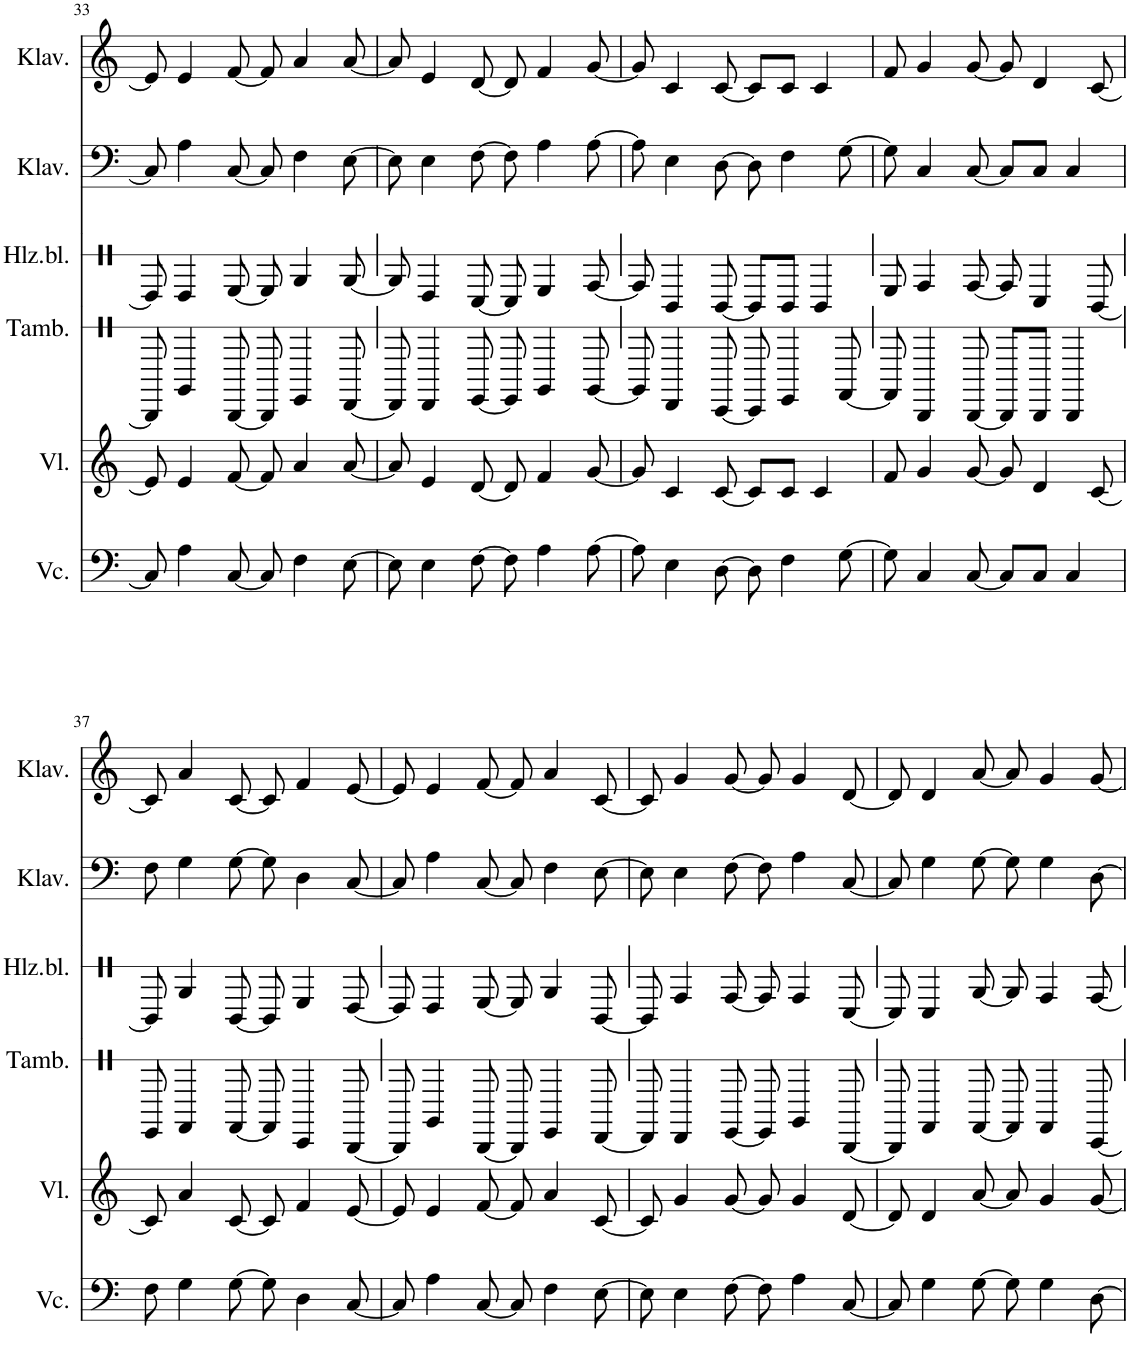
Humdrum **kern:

**kern	**kern	**kern	**kern	**kern	**kern
*part6	*part5	*part4	*part3	*part2	*part1
*staff6	*staff5	*staff4	*staff3	*staff2	*staff1
*I"Violoncello	*I"Violine	*I"Tamburin	*I"Holzblöcke	*I"Klavier	*I"Klavier
*I'Vc.	*I'Vl.	*I'Tamb.	*I'Hlz.bl.	*I'Klav.	*I'Klav.
!!LO:PB:g=z
*clefF4	*clefG2	*clefX	*clefX	*clefF4	*clefG2
*k[]	*k[]	*k[]	*k[]	*k[]	*k[]
*M4/4	*M4/4	*M4/4	*M4/4	*M4/4	*M4/4
=33	=33	=33	=33	=33	=33
8C/]	8e/]	8C/]	8e/]	8C/]	8e/]
4A\	4e/	4A/	4e/	4A\	4e/
[8C/	[8f/	[8C/	[8f/	[8C/	[8f/
8C/]	8f/]	8C/]	8f/]	8C/]	8f/]
4F\	4a/	4F/	4a/	4F\	4a/
[8E\	[8a/	[8E/	[8a/	[8E\	[8a/
=34	=34	=34	=34	=34	=34
8E\]	8a/]	8E/]	8a/]	8E\]	8a/]
4E\	4e/	4E/	4e/	4E\	4e/
[8F\	[8d/	[8F/	[8d/	[8F\	[8d/
8F\]	8d/]	8F/]	8d/]	8F\]	8d/]
4A\	4f/	4A/	4f/	4A\	4f/
[8A\	[8g/	[8A/	[8g/	[8A\	[8g/
=35	=35	=35	=35	=35	=35
8A\]	8g/]	8A/]	8g/]	8A\]	8g/]
4E\	4c/	4E/	4c/	4E\	4c/
[8D\	[8c/	[8D/	[8c/	[8D\	[8c/
8D\]	8c/L]	8D/]	8c/L]	8D\]	8c/L]
4F\	8c/J	4F/	8c/J	4F\	8c/J
.	4c/	.	4c/	.	4c/
[8G\	.	[8G/	.	[8G\	.
=36	=36	=36	=36	=36	=36
8G\]	8f/	8G/]	8f/	8G\]	8f/
4C/	4g/	4C/	4g/	4C/	4g/
[8C/	[8g/	[8C/	[8g/	[8C/	[8g/
8C/L]	8g/]	8C/L]	8g/]	8C/L]	8g/]
8C/J	4d/	8C/J	4d/	8C/J	4d/
4C/	.	4C/	.	4C/	.
.	[8c/	.	[8c/	.	[8c/
!!LO:LB:g=z
=37	=37	=37	=37	=37	=37
8F\	8c/]	8F/	8c/]	8F\	8c/]
4G\	4a/	4G/	4a/	4G\	4a/
[8G\	[8c/	[8G/	[8c/	[8G\	[8c/
8G\]	8c/]	8G/]	8c/]	8G\]	8c/]
4D\	4f/	4D/	4f/	4D\	4f/
[8C/	[8e/	[8C/	[8e/	[8C/	[8e/
=38	=38	=38	=38	=38	=38
8C/]	8e/]	8C/]	8e/]	8C/]	8e/]
4A\	4e/	4A/	4e/	4A\	4e/
[8C/	[8f/	[8C/	[8f/	[8C/	[8f/
8C/]	8f/]	8C/]	8f/]	8C/]	8f/]
4F\	4a/	4F/	4a/	4F\	4a/
[8E\	[8c/	[8E/	[8c/	[8E\	[8c/
=39	=39	=39	=39	=39	=39
8E\]	8c/]	8E/]	8c/]	8E\]	8c/]
4E\	4g/	4E/	4g/	4E\	4g/
[8F\	[8g/	[8F/	[8g/	[8F\	[8g/
8F\]	8g/]	8F/]	8g/]	8F\]	8g/]
4A\	4g/	4A/	4g/	4A\	4g/
[8C/	[8d/	[8C/	[8d/	[8C/	[8d/
=40	=40	=40	=40	=40	=40
8C/]	8d/]	8C/]	8d/]	8C/]	8d/]
4G\	4d/	4G/	4d/	4G\	4d/
[8G\	[8a/	[8G/	[8a/	[8G\	[8a/
8G\]	8a/]	8G/]	8a/]	8G\]	8a/]
4G\	4g/	4G/	4g/	4G\	4g/
[8D\	[8g/	[8D/	[8g/	[8D\	[8g/
=	=	=	=	=	=
*-	*-	*-	*-	*-	*-
